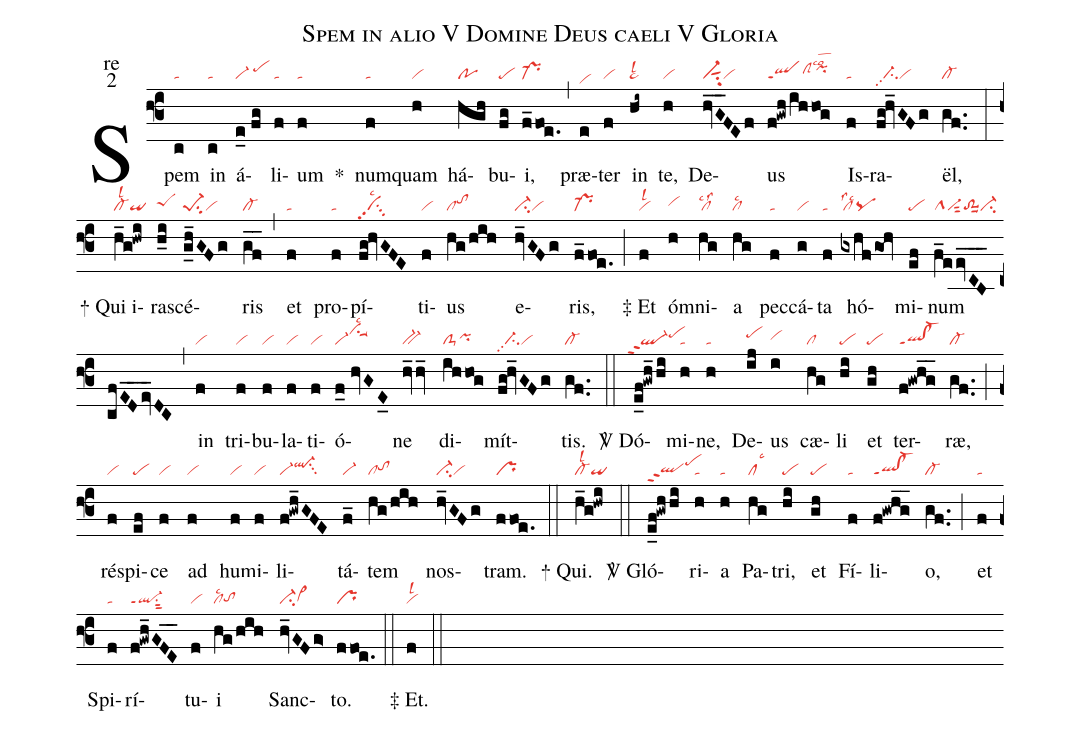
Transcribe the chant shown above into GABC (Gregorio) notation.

name:Spem in alio V Domine Deus caeli V Gloria;
office-part:re;
mode:2;
nabc-lines:1;
%%
(f3) Spem(c|ta) in(c|ta) á(e_0//fg|vi-/pehi)li(f|ta)um(f|ta) <sp>*</sp>() num(f|ta)quam(h|vi) há(hgh|po)bu(fg|pe)i,(f_foe.|pr-) (,) præ(e|vihd)ter(f|vi) in(hi~|pe~lsl2) te,(h|vi) De(hvG__FEf|vi-sut1su2vi)us(f!gwh/ihhog|qlppt1clShhpihilsco2) Is(f|ta)ra(fg!hv_GFg|//ci-pp2vi)ël,(gf..|cl-) (:)

<sp>+</sp> Qui i(h_g!hwi|cl-lsl2qi)ras(h_i|peShh)cé(g_h_GFg|pe-1su2vi)ris(gf__|cl-) (,) et(f|ta) pro(f|ta)pí(fg!hvGFE|vipp2su3lsc2)ti(f|vi)us(hg/hih|cltohi) e(hv_GFg|ci-vi)ris,(f_foe.|pr-) (;)

<sp>‡</sp> Et(f|vilsl2) óm(h|vihh)ni(hg|cllsc2lss2)a(hg|cllsc2) pec(f|ta)cá(g|vi)ta(f|ta) hó(gxhf/goh|cllss2lsc2pq)mi(ef|pe)num(f_eevCB___cfED__ev_DC|clS1vi-sut2to-1suu1ci-) (,) in(f|vi) tri(f|vi)bu(f|vi)la(f|vi)ti(f|vi)ó(f_0//hvGE_0|vi-vihjsu1suu1lsc2)ne(hv_hv_|bv-) di(ihhog|clS-pihh)mít(fg!hv_GFg|//ci-pp2vi)tis.(gf..|cl-) (::)

<sp>V/</sp> Dó(e_f!gwh_/hi|``ql-ppt2pehi)mi(h|ta)ne,(h|ta) De(ij|pehi)us(i|vihh) cæ(hg|cl)li(hi|pe) et(gh|pe) ter(f!gwhg__|ql!cl-ppt1)ræ,(gf..|cl-) (;) rés(f|vi)pi(ef|pe)ce(f|vi) ad(f|vi) hu(f|vi)mi(f|vi)li(f!gwh_GFE|vi-ql-hisu3)tá(f_|vi-)tem(hg/hih|cltohh) nos(hv_GFg|ci-vi)tram.(ffoe.|pr) (::)

<sp>+</sp> Qui.(h_g!hwi|cl-lsl2qi) (::)

<sp>V/</sp> Gló(e_f!gwh/hi|qlhgppt2pehj)ri(h|ta)a(h|ta) Pa(hg|cllsc3)tri,(hi|pe) et(gh|pe) Fí(f|ta)li(f!gwhg__|ql!cl-ppt1)o,(gf..|cl-) (;) et(f|ta) Spi(f|ta)rí(f!gwh_GFE__|ql-ppt1su1sut2)tu(f|vi)i(hg/hih|cllsc2tohg) Sanc(hv_GFg>|ci-vi>hg)to.(ffoe.|pr) (::)

<sp>‡</sp> Et.(f|vilsl2) (::)
